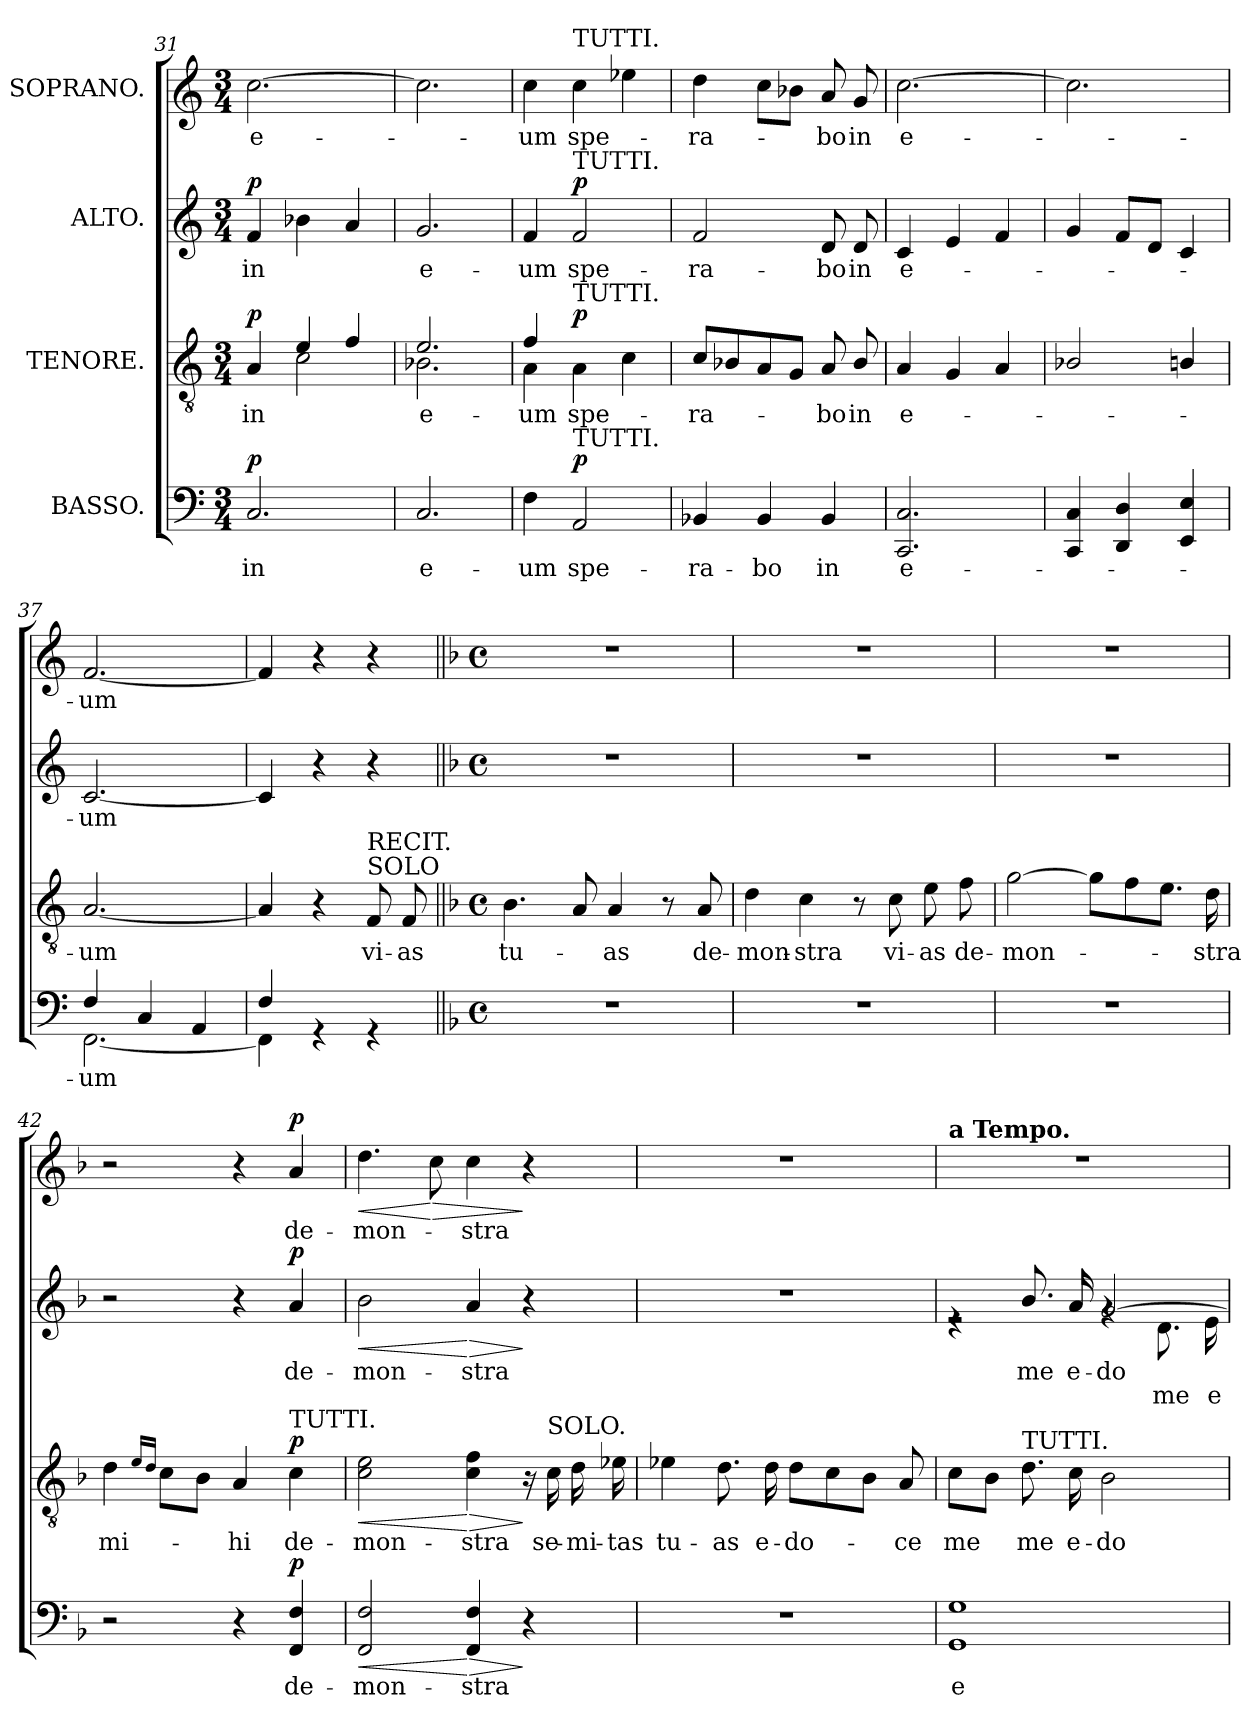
**kern	**text	**dynam	**kern	**text	**dynam	**kern	**text	**text	**dynam	**kern	**text	**dynam
*part4	*part4	*part4	*part3	*part3	*part3	*part2	*part2	*part2	*part2	*part1	*part1	*part1
*staff4	*staff4	*staff4	*staff3	*staff3	*staff3	*staff2	*staff2	*staff2	*staff2	*staff1	*staff1	*staff1
*I"BASSO.	*	*	*I"TENORE.	*	*	*I"ALTO.	*	*	*	*I"SOPRANO.	*	*
*clefF4	*	*	*clefGv2	*	*	*clefG2	*	*	*	*clefG2	*	*
*k[]	*	*	*k[]	*	*	*k[]	*	*	*	*k[]	*	*
*M3/4	*	*	*M3/4	*	*	*M3/4	*	*	*	*M3/4	*	*
=31	=31	=31	=31	=31	=31	=31	=31	=31	=31	=31	=31	=31
!	!LO:LY:b	!LO:DY:a	!	!LO:LY:b	!LO:DY:a	!	!LO:LY:b	!	!LO:DY:a	!	!LO:LY:b	!
*	*	*	*^	*	*	*	*	*	*	*	*	*
2.C/	in	p	4A/	4ryy	in	p	4f/	in	.	p	[2.cc\	e-	.
.	.	.	4e/	2c\	.	.	4b-X\	.	.	.	.	.	.
.	.	.	4f/	.	.	.	4a/	.	.	.	.	.	.
=32	=32	=32	=32	=32	=32	=32	=32	=32	=32	=32	=32	=32	=32
!	!LO:LY:b	!	!	!	!LO:LY:b	!	!	!LO:LY:b	!	!	!	!	!
2.C/	e-	.	2.e/	2.B-X\	e-	.	2.g/	e-	.	.	2.cc\]	.	.
=33	=33	=33	=33	=33	=33	=33	=33	=33	=33	=33	=33	=33	=33
!	!LO:LY:b	!	!	!	!LO:LY:b	!	!	!LO:LY:b	!	!	!	!LO:LY:b	!
4F\	-um	.	4f/	4A\	-um	.	4f/	-um	.	.	4cc\	-um	.
!	!	!	!	!	!	!	!	!	!	!	!LO:TX:a:t=TUTTI.	!	!
!	!	!	!	!	!	!	!LO:TX:a:t=TUTTI.	!	!	!	!	!	!
!	!	!	!LO:TX:a:t=TUTTI.	!	!	!	!	!	!	!	!	!	!
!LO:TX:a:t=TUTTI.	!	!	!	!	!	!	!	!	!	!	!	!	!
!	!LO:LY:b	!LO:DY:a	!	!	!LO:LY:b	!LO:DY:a	!	!LO:LY:b	!	!LO:DY:a	!	!LO:LY:b	!
2AA/	spe-	p	4A\	2ryy	spe-	p	2f/	spe-	.	p	4cc\	spe-	.
.	.	.	4c\	.	.	.	.	.	.	.	4ee-X\	.	.
*	*	*	*v	*v	*	*	*	*	*	*	*	*	*
=34	=34	=34	=34	=34	=34	=34	=34	=34	=34	=34	=34	=34
!	!LO:LY:b	!	!	!LO:LY:b	!	!	!LO:LY:b	!	!	!	!LO:LY:b	!
4BB-X/	-ra-	.	8c/L	ra-	.	2f/	-ra-	.	.	4dd\	-ra-	.
.	.	.	8B-X/	.	.	.	.	.	.	.	.	.
!	!LO:LY:b	!	!	!	!	!	!	!	!	!	!	!
4BB-/	-bo	.	8A/	.	.	.	.	.	.	8cc\L	.	.
.	.	.	8G/J	.	.	.	.	.	.	8b-X\J	.	.
!	!LO:LY:b	!	!	!LO:LY:b	!	!	!LO:LY:b	!	!	!	!LO:LY:b	!
4BB-/	in	.	8A/	-bo	.	8d/	-bo	.	.	8a/	-bo	.
!	!	!	!	!LO:LY:b	!	!	!LO:LY:b	!	!	!	!LO:LY:b	!
.	.	.	8B-/	in	.	8d/	in	.	.	8g/	in	.
=35	=35	=35	=35	=35	=35	=35	=35	=35	=35	=35	=35	=35
!	!LO:LY:b	!	!	!LO:LY:b	!	!	!LO:LY:b	!	!	!	!LO:LY:b	!
2.CC/ 2.C/	e-	.	4A/	e-	.	4c/	e-	.	.	[2.cc\	e-	.
.	.	.	4G/	.	.	4e/	.	.	.	.	.	.
.	.	.	4A/	.	.	4f/	.	.	.	.	.	.
=36	=36	=36	=36	=36	=36	=36	=36	=36	=36	=36	=36	=36
4CC/ 4C/	.	.	2B-X/	.	.	4g/	.	.	.	2.cc\]	.	.
4DD/ 4D/	.	.	.	.	.	8f/L	.	.	.	.	.	.
.	.	.	.	.	.	8d/J	.	.	.	.	.	.
4EE/ 4E/	.	.	4Bn/	.	.	4c/	.	.	.	.	.	.
!!LO:LB:g=z
=37	=37	=37	=37	=37	=37	=37	=37	=37	=37	=37	=37	=37
!	!LO:LY:b	!	!	!LO:LY:b	!	!	!LO:LY:b	!	!	!	!LO:LY:b	!
*^	*	*	*	*	*	*	*	*	*	*	*	*
4F/	[2.FF\	-um	.	[2.A/	-um	.	[2.c/	-um	.	.	[2.f/	-um	.
4C/	.	.	.	.	.	.	.	.	.	.	.	.	.
4AA/	.	.	.	.	.	.	.	.	.	.	.	.	.
=38	=38	=38	=38	=38	=38	=38	=38	=38	=38	=38	=38	=38	=38
4F/	4FF\]	.	.	4A/]	.	.	4c/]	.	.	.	4f/]	.	.
4rGG	2ryy	.	.	4r	.	.	4r	.	.	.	4r	.	.
!	!	!	!	!LO:TX:a:t=SOLO	!	!	!	!	!	!	!	!	!
!	!	!	!	!LO:TX:a:t=RECIT.	!	!	!	!	!	!	!	!	!
!	!	!	!	!	!LO:LY:b	!	!	!	!	!	!	!	!
4rGG	.	.	.	8F/	vi-	.	4r	.	.	.	4r	.	.
!	!	!	!	!	!LO:LY:b	!	!	!	!	!	!	!	!
.	.	.	.	8F/	-as	.	.	.	.	.	.	.	.
*v	*v	*	*	*	*	*	*	*	*	*	*	*	*
=39||	=39||	=39||	=39||	=39||	=39||	=39||	=39||	=39||	=39||	=39||	=39||	=39||
*k[b-]	*	*	*k[b-]	*	*	*k[b-]	*	*	*	*k[b-]	*	*
*M4/4	*	*	*M4/4	*	*	*M4/4	*	*	*	*M4/4	*	*
*met(c)	*	*	*met(c)	*	*	*met(c)	*	*	*	*met(c)	*	*
!	!	!	!	!LO:LY:b	!	!	!	!	!	!	!	!
1r	.	.	4.B-\	tu-	.	1r	.	.	.	1r	.	.
.	.	.	8A/	.	.	.	.	.	.	.	.	.
!	!	!	!	!LO:LY:b	!	!	!	!	!	!	!	!
.	.	.	4A/	-as	.	.	.	.	.	.	.	.
.	.	.	8r	.	.	.	.	.	.	.	.	.
!	!	!	!	!LO:LY:b	!	!	!	!	!	!	!	!
.	.	.	8A/	de-	.	.	.	.	.	.	.	.
=40	=40	=40	=40	=40	=40	=40	=40	=40	=40	=40	=40	=40
!	!	!	!	!LO:LY:b	!	!	!	!	!	!	!	!
1r	.	.	4d\	-mon-	.	1r	.	.	.	1r	.	.
!	!	!	!	!LO:LY:b	!	!	!	!	!	!	!	!
.	.	.	4c\	-stra	.	.	.	.	.	.	.	.
.	.	.	8r	.	.	.	.	.	.	.	.	.
!	!	!	!	!LO:LY:b	!	!	!	!	!	!	!	!
.	.	.	8c\	vi-	.	.	.	.	.	.	.	.
!	!	!	!	!LO:LY:b	!	!	!	!	!	!	!	!
.	.	.	8e\	-as	.	.	.	.	.	.	.	.
!	!	!	!	!LO:LY:b	!	!	!	!	!	!	!	!
.	.	.	8f\	de-	.	.	.	.	.	.	.	.
=41	=41	=41	=41	=41	=41	=41	=41	=41	=41	=41	=41	=41
!	!	!	!	!LO:LY:b	!	!	!	!	!	!	!	!
1r	.	.	[2g\	-mon-	.	1r	.	.	.	1r	.	.
.	.	.	8g\L]	.	.	.	.	.	.	.	.	.
.	.	.	8f\	.	.	.	.	.	.	.	.	.
.	.	.	8.e\J	.	.	.	.	.	.	.	.	.
!	!	!	!	!LO:LY:b	!	!	!	!	!	!	!	!
.	.	.	16d\	-stra	.	.	.	.	.	.	.	.
=42	=42	=42	=42	=42	=42	=42	=42	=42	=42	=42	=42	=42
!	!	!	!	!LO:LY:b	!	!	!	!	!	!	!	!
2r	.	.	4d\	mi-	.	2r	.	.	.	2r	.	.
.	.	.	16qe/LL	.	.	.	.	.	.	.	.	.
.	.	.	16qd/JJ	.	.	.	.	.	.	.	.	.
.	.	.	8c\L	.	.	.	.	.	.	.	.	.
.	.	.	8B-\J	.	.	.	.	.	.	.	.	.
!	!	!	!	!LO:LY:b	!	!	!	!	!	!	!	!
4r	.	.	4A/	-hi	.	4r	.	.	.	4r	.	.
!	!	!	!LO:TX:a:t=TUTTI.	!	!	!	!	!	!	!	!	!
!	!LO:LY:b	!LO:DY:a	!	!LO:LY:b	!LO:DY:a	!	!LO:LY:b	!	!LO:DY:a	!	!LO:LY:b	!LO:DY:a
4FF/ 4F/	de-	p	4c\	de-	p	4a/	de-	.	p	4a/	de-	p
!!LO:PB:g=z
=43	=43	=43	=43	=43	=43	=43	=43	=43	=43	=43	=43	=43
!	!LO:LY:b	!LO:HP:b	!	!LO:LY:b	!LO:HP:b	!	!LO:LY:b	!	!LO:HP:b	!	!LO:LY:b	!LO:HP:b
2FF/ 2F/	-mon-	<	2c\ 2e\	-mon-	<	2b-\	-mon-	.	<	4.dd\	-mon-	<
!	!	!	!	!	!	!	!	!	!	!	!	!LO:HP:n=1:b
.	.	.	.	.	.	.	.	.	.	8cc\	.	[ >
!	!LO:LY:b	!LO:HP:n=1:b	!	!LO:LY:b	!LO:HP:n=1:b	!	!LO:LY:b	!	!LO:HP:n=1:b	!	!LO:LY:b	!
4FF/ 4F/	-stra	[ >	4c\ 4f\	-stra	[ >	4a/	-stra	.	[ >	4cc\	-stra	.
4r	.	]	16r	.	]	4r	.	.	]	4r	.	]
!	!	!	!LO:TX:a:t=SOLO.	!	!	!	!	!	!	!	!	!
!	!	!	!	!LO:LY:b	!	!	!	!	!	!	!	!
.	.	.	16c\	se-	.	.	.	.	.	.	.	.
!	!	!	!	!LO:LY:b	!	!	!	!	!	!	!	!
.	.	.	16d\	-mi-	.	.	.	.	.	.	.	.
!	!	!	!	!LO:LY:b	!	!	!	!	!	!	!	!
.	.	.	16e-X\	-tas	.	.	.	.	.	.	.	.
=44	=44	=44	=44	=44	=44	=44	=44	=44	=44	=44	=44	=44
!	!	!	!	!LO:LY:b	!	!	!	!	!	!	!	!
1r	.	.	4e-X\	tu-	.	1r	.	.	.	1r	.	.
!	!	!	!	!LO:LY:b	!	!	!	!	!	!	!	!
.	.	.	8.d\	-as	.	.	.	.	.	.	.	.
!	!	!	!	!LO:LY:b	!	!	!	!	!	!	!	!
.	.	.	16d\	e-	.	.	.	.	.	.	.	.
!	!	!	!	!LO:LY:b	!	!	!	!	!	!	!	!
.	.	.	8d\L	-do-	.	.	.	.	.	.	.	.
.	.	.	8c\	.	.	.	.	.	.	.	.	.
.	.	.	8B-\J	.	.	.	.	.	.	.	.	.
!	!	!	!	!LO:LY:b	!	!	!	!	!	!	!	!
.	.	.	8A/	-ce	.	.	.	.	.	.	.	.
!!LO:LB:g=z
=45	=45	=45	=45	=45	=45	=45	=45	=45	=45	=45	=45	=45
!	!	!	!	!	!	!	!	!	!	!LO:TX:a:B:t=a Tempo.	!	!
!	!LO:LY:b	!	!	!LO:LY:b	!	!	!	!	!	!	!	!
*	*	*	*	*	*	*^	*	*	*	*	*	*
1GG 1G	e	.	8c\L	me	.	4re	2re	.	.	.	1r	.	.
.	.	.	8B-\J	.	.	.	.	.	.	.	.	.	.
!	!	!	!LO:TX:a:t=TUTTI.	!	!	!	!	!	!	!	!	!	!
!	!	!	!	!LO:LY:b	!	!	!	!LO:LY:b	!	!	!	!	!
.	.	.	8.d\	me	.	8.b-/	.	me	.	.	.	.	.
!	!	!	!	!LO:LY:b	!	!	!	!LO:LY:b	!	!	!	!	!
.	.	.	16c\	e-	.	16a/	.	e-	.	.	.	.	.
!	!	!	!	!LO:LY:b	!	!	!	!LO:LY:b	!	!	!	!	!
.	.	.	2B-\	-do-	.	[2g/	4rg	-do-	.	.	.	.	.
!	!	!	!	!	!	!	!	!	!LO:LY:b	!	!	!	!
.	.	.	.	.	.	.	8.d\	.	me	.	.	.	.
!	!	!	!	!	!	!	!	!	!LO:LY:b	!	!	!	!
.	.	.	.	.	.	.	16e\	.	e-	.	.	.	.
*	*	*	*	*	*	*v	*v	*	*	*	*	*	*
=	=	=	=	=	=	=	=	=	=	=	=	=
*-	*-	*-	*-	*-	*-	*-	*-	*-	*-	*-	*-	*-
